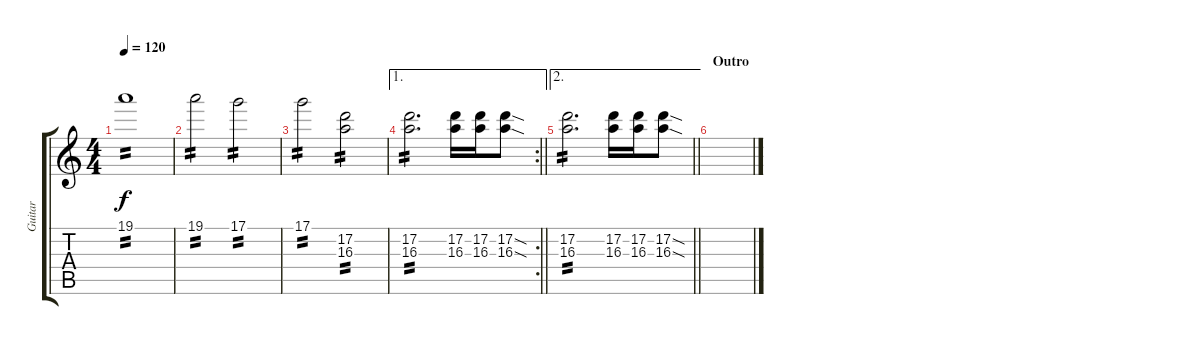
\track ("Guitar" "Guitar") {instrument distortionguitar}
\staff {score tabs}
\tuning (D4 A3 F3 C3 G2 C2) {hide}
\ts (4 4)
\tempo 120
\clef g2
\ks c
19.1.1{tp 2 dy f} |
19.1.2{tp 2} 17.1.2{tp 2} |
17.1.2{tp 2} (17.2 16.3).2{tp 2} |
\ae 1
\rc 2
\barLineRight lightlight
(17.2 16.3).2{d tp 2} (17.2 16.3).16 (17.2 16.3).16 (17.2{sod} 16.3{sod}).8 |
\ae 2
\barLineRight lightlight
(17.2 16.3).2{d tp 2} (17.2 16.3).16 (17.2 16.3).16 (17.2{sod} 16.3{sod}).8 |
\section ("" "Outro")
